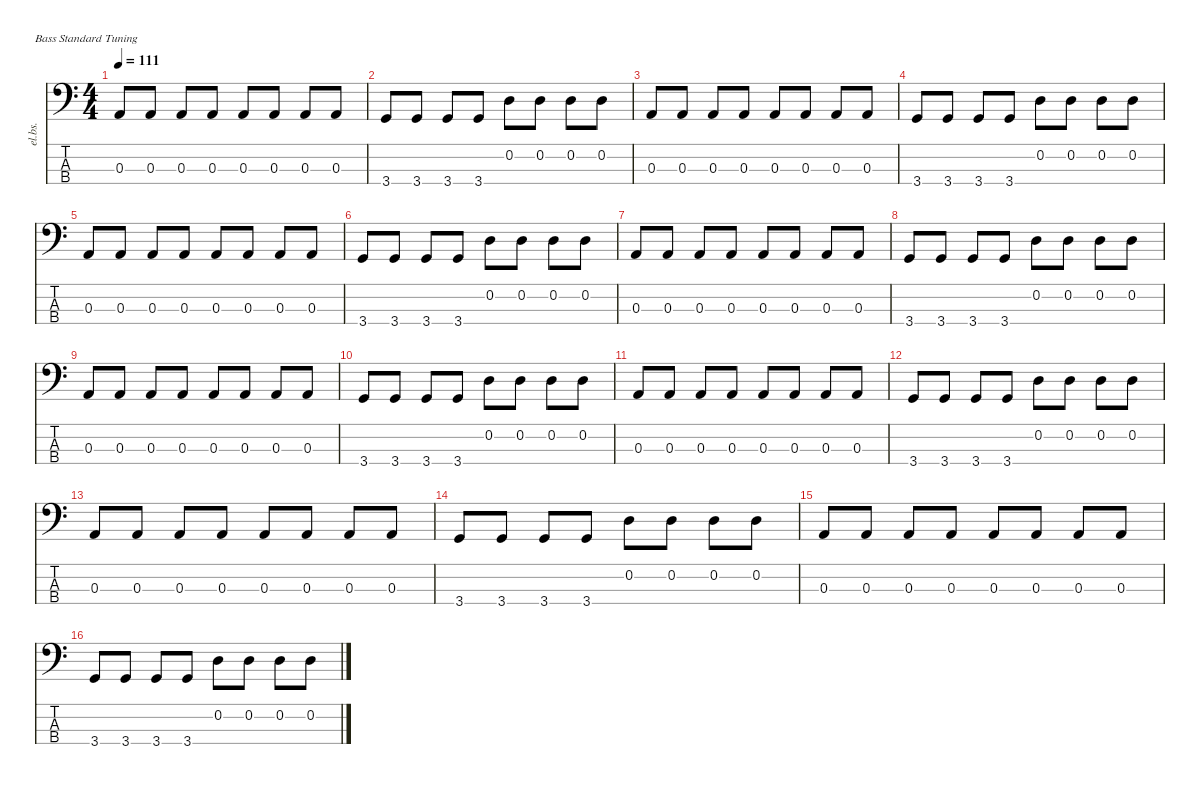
\defaultSystemsLayout 4
\hideDynamics
\bracketExtendMode nobrackets
\otherSystemsTrackNameOrientation horizontal
\track ("Bass" "el.bs.") {instrument electricbassfinger}
\staff {score tabs}
\tuning (G2 D2 A1 E1)
\ts (4 4)
\tempo 111
\clef f4
\ks c
0.3.8{dy f} 0.3.8 0.3.8 0.3.8 0.3.8 0.3.8 0.3.8 0.3.8 |
3.4.8 3.4.8 3.4.8 3.4.8 0.2.8 0.2.8 0.2.8 0.2.8 |
0.3.8 0.3.8 0.3.8 0.3.8 0.3.8 0.3.8 0.3.8 0.3.8 |
3.4.8 3.4.8 3.4.8 3.4.8 0.2.8 0.2.8 0.2.8 0.2.8 |
0.3.8 0.3.8 0.3.8 0.3.8 0.3.8 0.3.8 0.3.8 0.3.8 |
3.4.8 3.4.8 3.4.8 3.4.8 0.2.8 0.2.8 0.2.8 0.2.8 |
0.3.8 0.3.8 0.3.8 0.3.8 0.3.8 0.3.8 0.3.8 0.3.8 |
3.4.8 3.4.8 3.4.8 3.4.8 0.2.8 0.2.8 0.2.8 0.2.8 |
0.3.8 0.3.8 0.3.8 0.3.8 0.3.8 0.3.8 0.3.8 0.3.8 |
3.4.8 3.4.8 3.4.8 3.4.8 0.2.8 0.2.8 0.2.8 0.2.8 |
0.3.8 0.3.8 0.3.8 0.3.8 0.3.8 0.3.8 0.3.8 0.3.8 |
3.4.8 3.4.8 3.4.8 3.4.8 0.2.8 0.2.8 0.2.8 0.2.8 |
0.3.8 0.3.8 0.3.8 0.3.8 0.3.8 0.3.8 0.3.8 0.3.8 |
3.4.8 3.4.8 3.4.8 3.4.8 0.2.8 0.2.8 0.2.8 0.2.8 |
0.3.8 0.3.8 0.3.8 0.3.8 0.3.8 0.3.8 0.3.8 0.3.8 |
3.4.8 3.4.8 3.4.8 3.4.8 0.2.8 0.2.8 0.2.8 0.2.8
